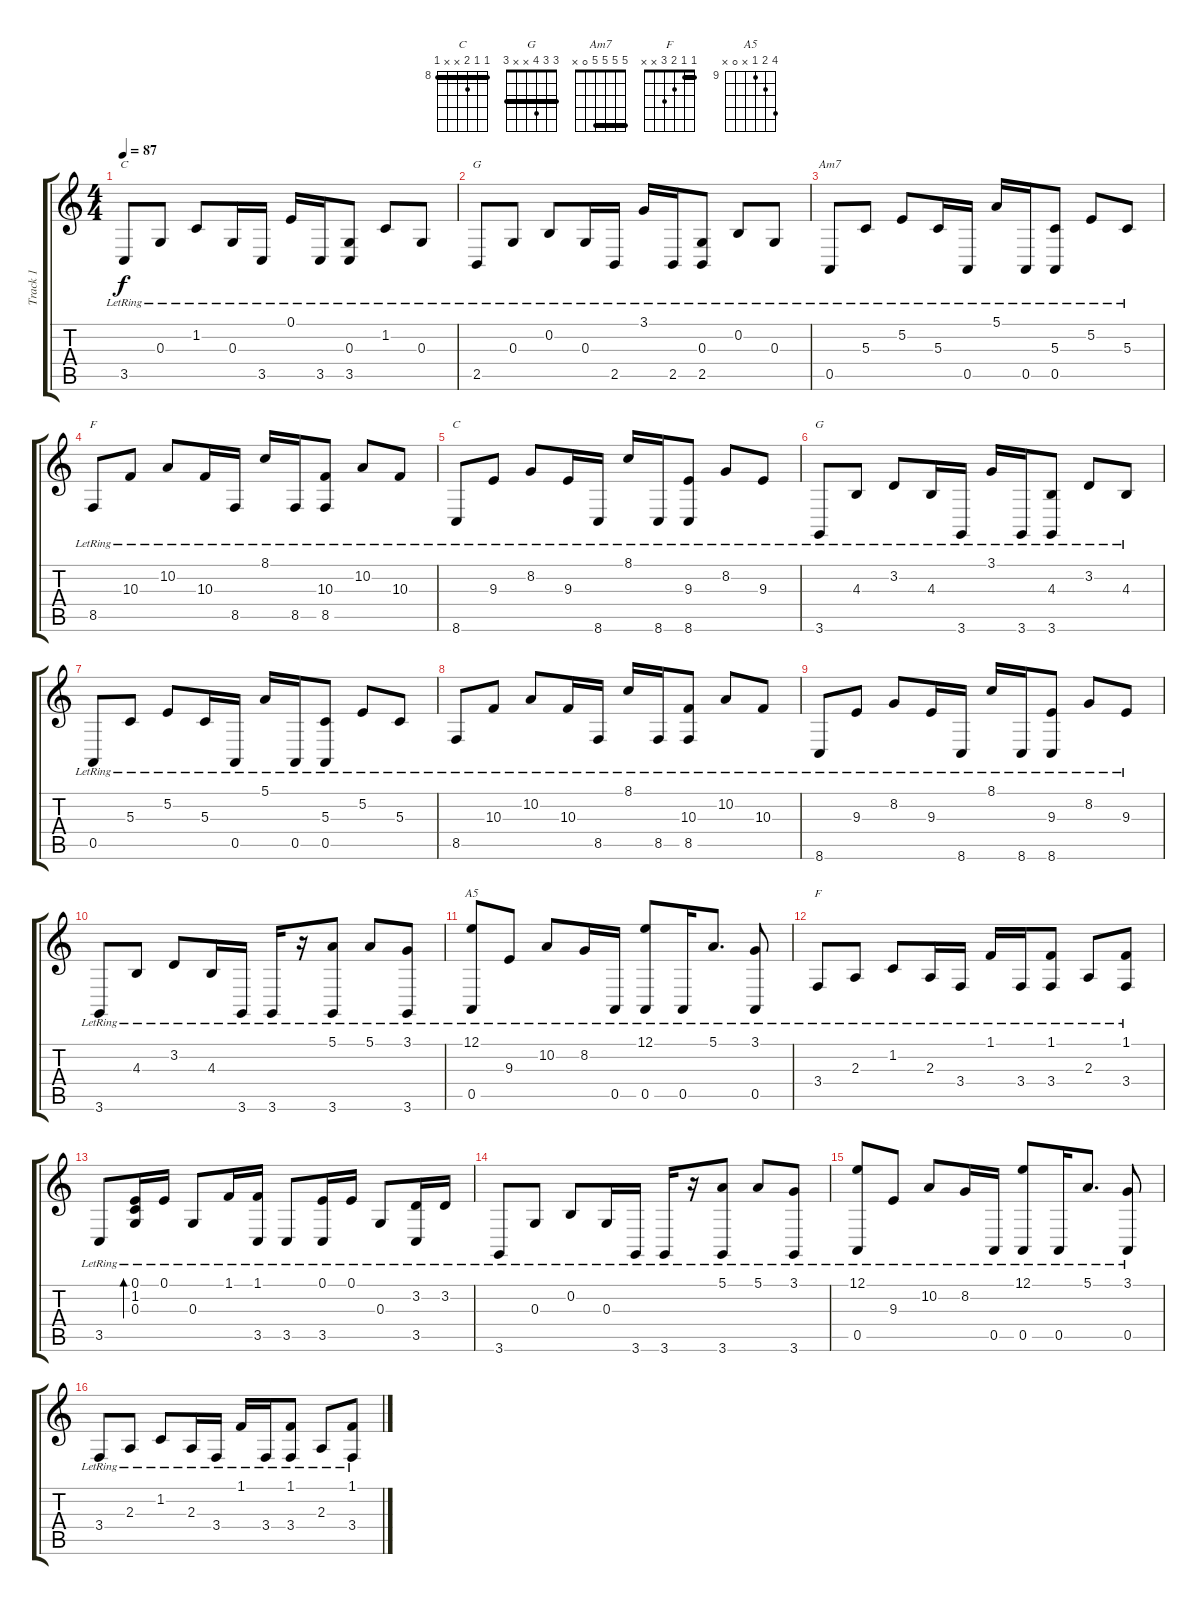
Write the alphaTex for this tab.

\track ("Track 1" "Track 1") {instrument acousticgrandpiano bank 127}
\staff {score tabs}
\tuning (E4 B3 G3 D3 A2 E2) {hide}
\chord ("C" 0 1 0 2 3 x)
\chord ("G" 3 0 0 0 2 x)
\chord ("Am7" 5 5 5 5 0 x) {barre 5}
\chord ("F" 8 10 10 10 8 x) {firstfret 8 barre 8}
\chord ("C" 8 8 9 x x 8) {firstfret 8 barre 8}
\chord ("G" 3 3 4 x x 3) {barre 3}
\chord ("A5" 12 10 9 x 0 x) {firstfret 9}
\chord ("F" 1 1 2 3 x x) {barre 1}
\ts (4 4)
\tempo 87
\clef g2
\ks c
3.5{lr}.8{ch "C" dy f} 0.3{lr}.8 1.2{lr}.8 0.3{lr}.16 3.5{lr}.16 0.1{lr}.16 3.5{lr}.16 (0.3{lr} 3.5{lr}).8 1.2{lr}.8 0.3{lr}.8 |
2.5{lr}.8{ch "G"} 0.3{lr}.8 0.2{lr}.8 0.3{lr}.16 2.5{lr}.16 3.1{lr}.16 2.5{lr}.16 (0.3{lr} 2.5{lr}).8 0.2{lr}.8 0.3{lr}.8 |
0.5{lr}.8{ch "Am7"} 5.3{lr}.8 5.2{lr}.8 5.3{lr}.16 0.5{lr}.16 5.1{lr}.16 0.5{lr}.16 (5.3{lr} 0.5{lr}).8 5.2{lr}.8 5.3{lr}.8 |
8.5{lr}.8{ch "F"} 10.3{lr}.8 10.2{lr}.8 10.3{lr}.16 8.5{lr}.16 8.1{lr}.16 8.5{lr}.16 (10.3{lr} 8.5{lr}).8 10.2{lr}.8 10.3{lr}.8 |
8.6{lr}.8{ch "C"} 9.3{lr}.8 8.2{lr}.8 9.3{lr}.16 8.6{lr}.16 8.1{lr}.16 8.6{lr}.16 (9.3{lr} 8.6{lr}).8 8.2{lr}.8 9.3{lr}.8 |
3.6{lr}.8{ch "G"} 4.3{lr}.8 3.2{lr}.8 4.3{lr}.16 3.6{lr}.16 3.1{lr}.16 3.6{lr}.16 (4.3{lr} 3.6{lr}).8 3.2{lr}.8 4.3{lr}.8 |
0.5{lr}.8 5.3{lr}.8 5.2{lr}.8 5.3{lr}.16 0.5{lr}.16 5.1{lr}.16 0.5{lr}.16 (5.3{lr} 0.5{lr}).8 5.2{lr}.8 5.3{lr}.8 |
8.5{lr}.8 10.3{lr}.8 10.2{lr}.8 10.3{lr}.16 8.5{lr}.16 8.1{lr}.16 8.5{lr}.16 (10.3{lr} 8.5{lr}).8 10.2{lr}.8 10.3{lr}.8 |
8.6{lr}.8 9.3{lr}.8 8.2{lr}.8 9.3{lr}.16 8.6{lr}.16 8.1{lr}.16 8.6{lr}.16 (9.3{lr} 8.6{lr}).8 8.2{lr}.8 9.3{lr}.8 |
3.6{lr}.8 4.3{lr}.8 3.2{lr}.8 4.3{lr}.16 3.6{lr}.16 3.6{lr}.16 r.16 (5.1{lr} 3.6{lr}).8 5.1{lr}.8 (3.1{lr} 3.6{lr}).8 |
(12.1{lr} 0.5{lr}).8{ch "A5"} 9.3{lr}.8 10.2{lr}.8 8.2{lr}.16 0.5{lr}.16 (12.1{lr} 0.5{lr}).8 0.5{lr}.16 5.1{lr}.8{d} (3.1{lr} 0.5{lr}).8 |
3.4{lr}.8{ch "F"} 2.3{lr}.8 1.2{lr}.8 2.3{lr}.16 3.4{lr}.16 1.1{lr}.16 3.4{lr}.16 (1.1{lr} 3.4{lr}).8 2.3{lr}.8 (1.1{lr} 3.4{lr}).8 |
3.5{lr}.8 (0.1{lr} 1.2{lr} 0.3{lr}).16{bd 120} 0.1{lr}.16 0.3{lr}.8 1.1{lr}.16 (1.1{lr} 3.5{lr}).16 3.5{lr}.8 (0.1{lr} 3.5{lr}).16 0.1{lr}.16 0.3{lr}.8 (3.2{lr} 3.5{lr}).16 3.2{lr}.16 |
3.6{lr}.8 0.3{lr}.8 0.2{lr}.8 0.3{lr}.16 3.6{lr}.16 3.6{lr}.16 r.16 (5.1{lr} 3.6{lr}).8 5.1{lr}.8 (3.1{lr} 3.6{lr}).8 |
(12.1{lr} 0.5{lr}).8 9.3{lr}.8 10.2{lr}.8 8.2{lr}.16 0.5{lr}.16 (12.1{lr} 0.5{lr}).8 0.5{lr}.16 5.1{lr}.8{d} (3.1{lr} 0.5{lr}).8 |
3.4{lr}.8 2.3{lr}.8 1.2{lr}.8 2.3{lr}.16 3.4{lr}.16 1.1{lr}.16 3.4{lr}.16 (1.1{lr} 3.4{lr}).8 2.3{lr}.8 (1.1{lr} 3.4{lr}).8
